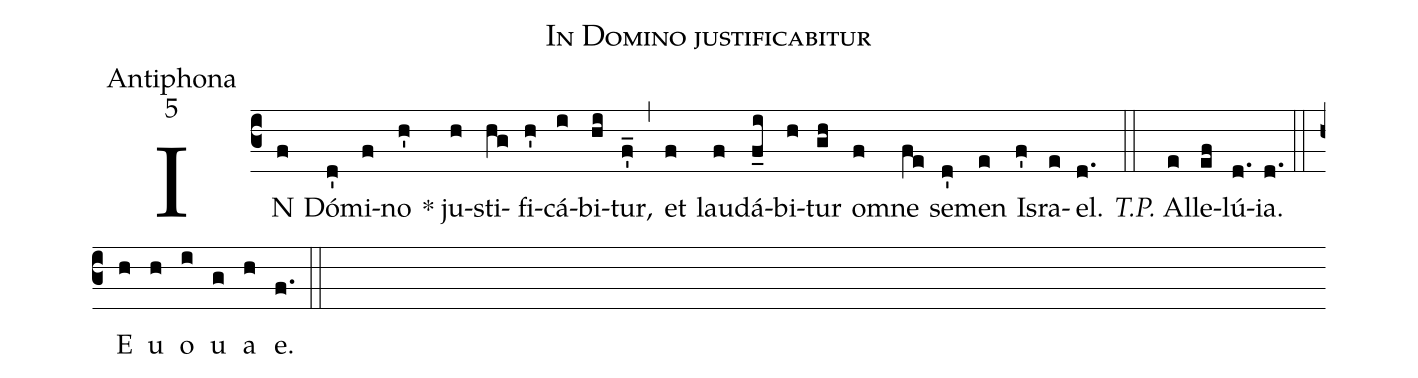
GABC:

name:In Domino justificabitur;
office-part:Antiphona;
mode:5;
%%
(c3) IN(f) Dó(d')mi(f)no(h') * ju(h)sti(hg)fi(h')cá(i)bi(hi)tur,(f'_) (,) et(f) lau(f)dá(f_i)bi(h)tur(gh) o(f)mne(fe) se(d')men(e) Is(f')ra(e)el.(d.) (::) <i>T.P.</i> Al(e)le(ef)lú(d.)ia.(d.) (::) E(h) u(h) o(i) u(g) a(h) e.(f.) (::)
